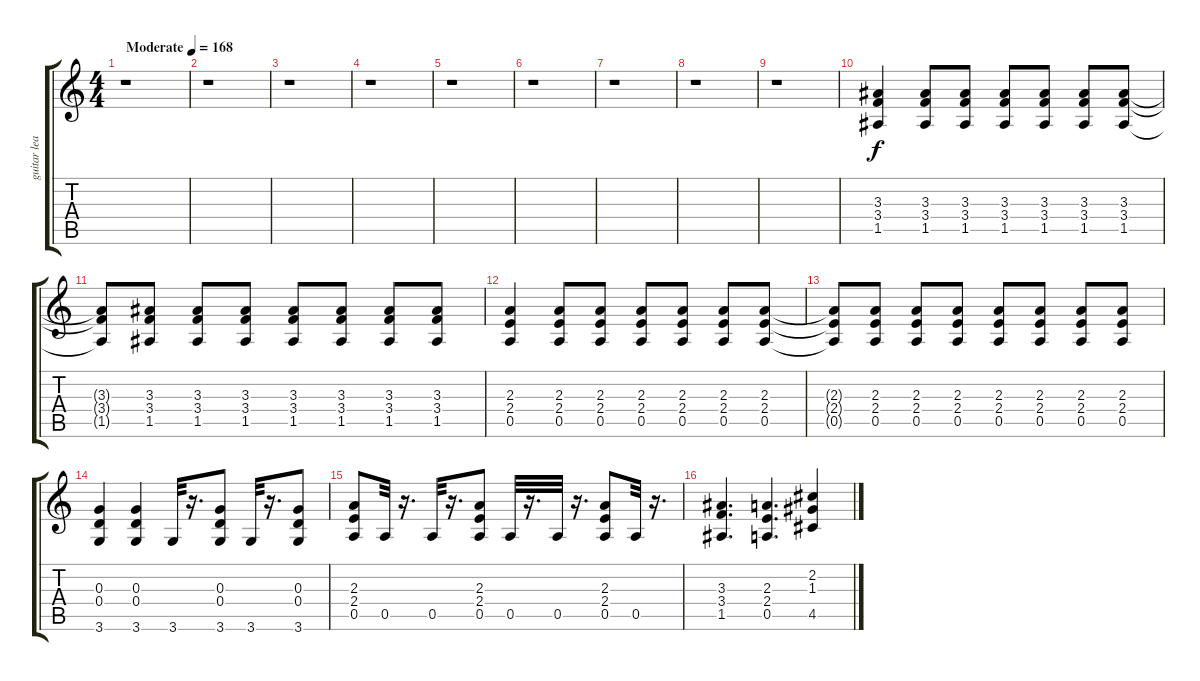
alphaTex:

\track ("guitar lead" "guitar lea") {instrument distortionguitar}
\staff {score tabs}
\tuning (E4 B3 G3 D3 A2 E2) {hide}
\ts (4 4)
\tempo (168 "Moderate")
\clef g2
\ks c
r.1{dy f instrument distortionguitar} |
r.1 |
r.1 |
r.1 |
r.1 |
r.1 |
r.1 |
r.1 |
r.1 |
(3.3 3.4 1.5).4 (3.3 3.4 1.5).8 (3.3 3.4 1.5).8 (3.3 3.4 1.5).8 (3.3 3.4 1.5).8 (3.3 3.4 1.5).8 (3.3 3.4 1.5).8 |
(3.3{t} 3.4{t} 1.5{t}).8 (3.3 3.4 1.5).8 (3.3 3.4 1.5).8 (3.3 3.4 1.5).8 (3.3 3.4 1.5).8 (3.3 3.4 1.5).8 (3.3 3.4 1.5).8 (3.3 3.4 1.5).8 |
(2.3 2.4 0.5).4 (2.3 2.4 0.5).8 (2.3 2.4 0.5).8 (2.3 2.4 0.5).8 (2.3 2.4 0.5).8 (2.3 2.4 0.5).8 (2.3 2.4 0.5).8 |
(2.3{t} 2.4{t} 0.5{t}).8 (2.3 2.4 0.5).8 (2.3 2.4 0.5).8 (2.3 2.4 0.5).8 (2.3 2.4 0.5).8 (2.3 2.4 0.5).8 (2.3 2.4 0.5).8 (2.3 2.4 0.5).8 |
(0.3 0.4 3.6).4 (0.3 0.4 3.6).4 3.6.32 r.16{d} (0.3 0.4 3.6).8 3.6.32 r.16{d} (0.3 0.4 3.6).8 |
(2.3 2.4 0.5).8 0.5.32 r.16{d} 0.5.32 r.16{d} (2.3 2.4 0.5).8 0.5.32 r.16{d} 0.5.32 r.16{d} (2.3 2.4 0.5).8 0.5.32 r.16{d} |
(3.3 3.4 1.5).4{d} (2.3 2.4 0.5).4{d} (2.2 1.3 4.5).4
